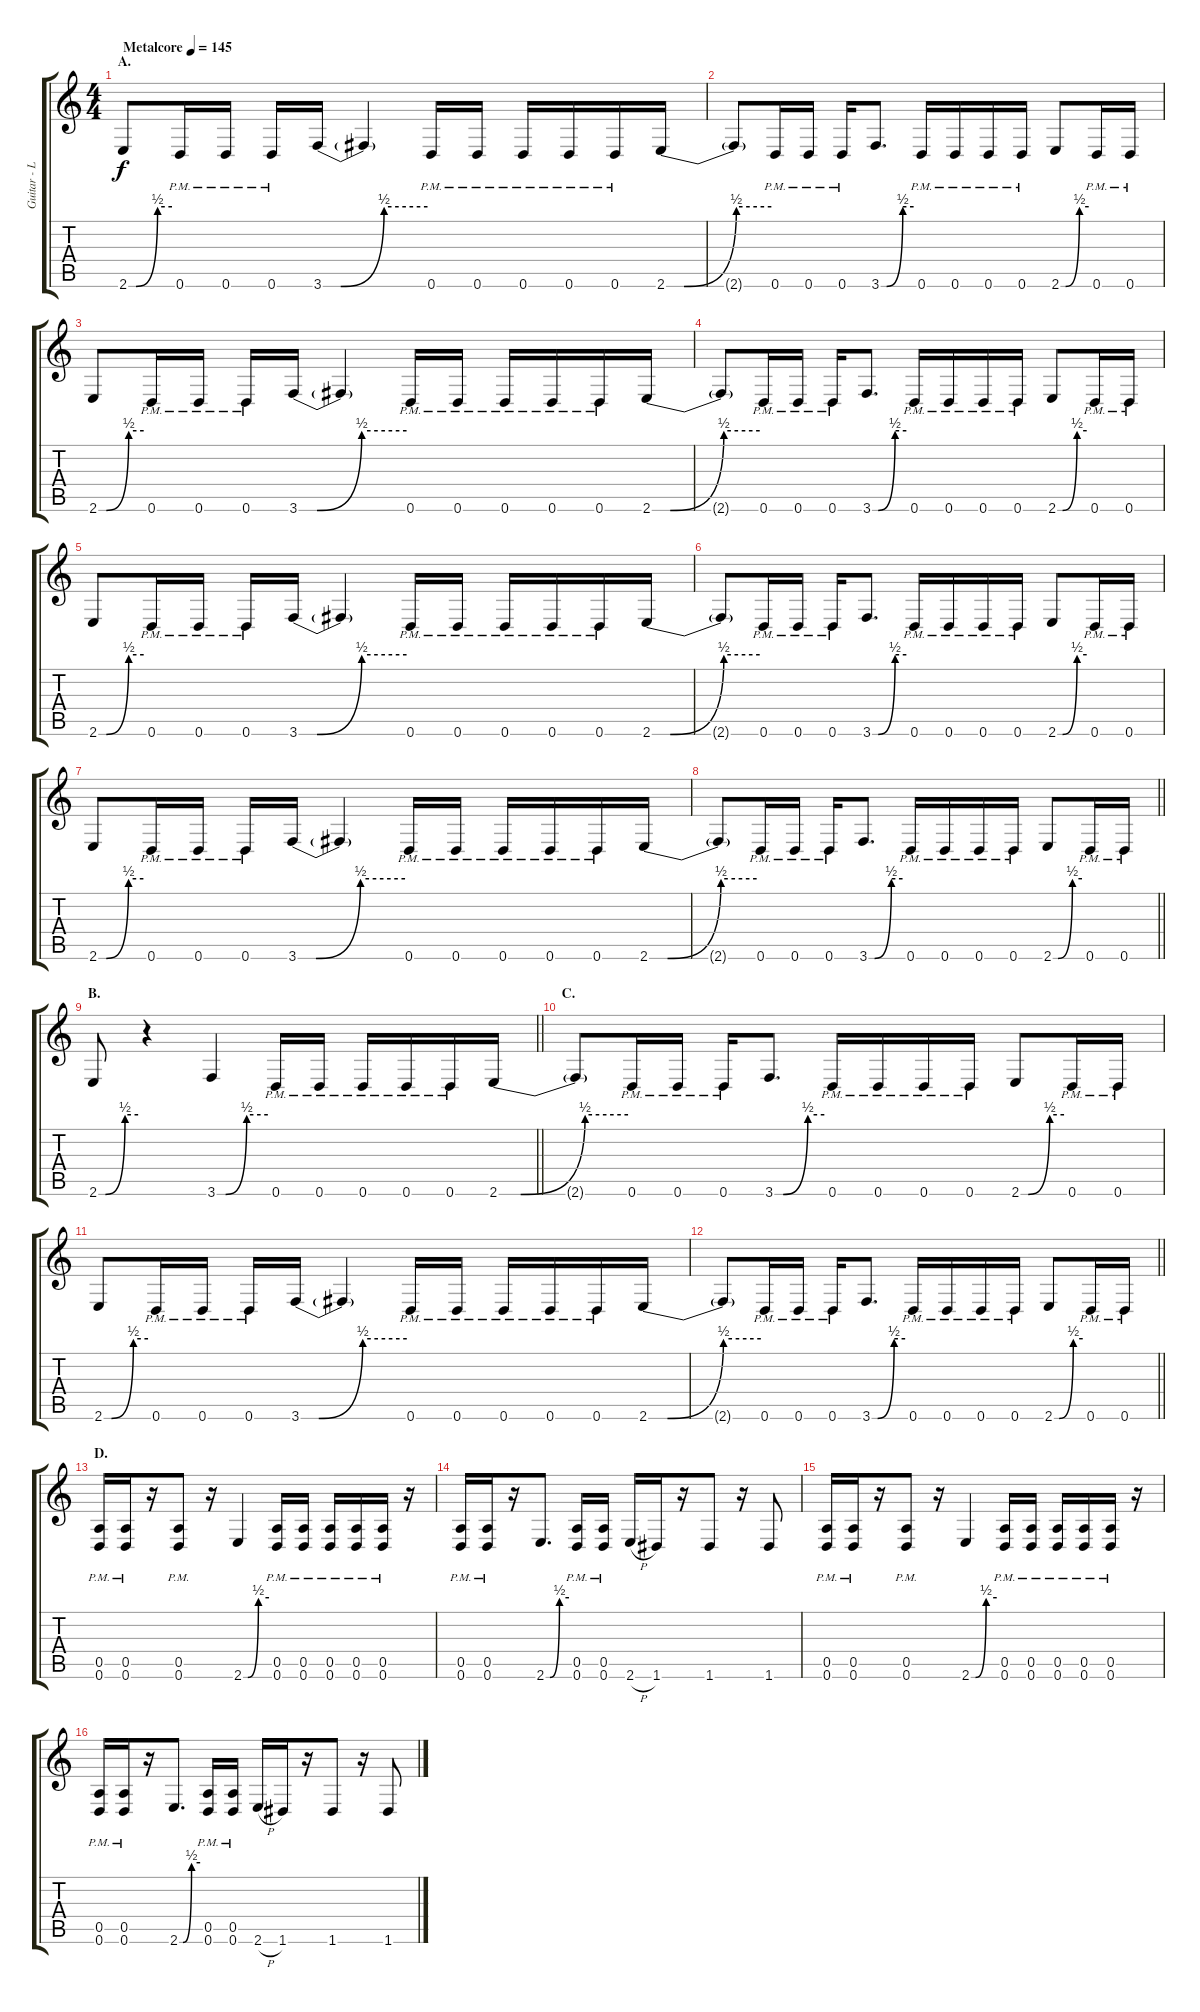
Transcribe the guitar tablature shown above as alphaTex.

\track ("Guitar - Left" "Guitar - L") {instrument distortionguitar}
\staff {score tabs}
\tuning (E4 B3 G3 D3 A2 D2) {hide}
\ts (4 4)
\section ("" "A.")
\tempo (145 "Metalcore")
\clef g2
\ks c
2.6{be (custom 0 0 10 0 40 2 60 2)}.8{dy f instrument distortionguitar} 0.6{pm}.16 0.6{pm}.16 0.6{pm}.16 3.6{be (custom 0 0 10 0 35 2 60 2)}.16 3.6{t}.4 0.6{pm}.16 0.6{pm}.16 0.6{pm}.16 0.6{pm}.16 0.6{pm}.16 2.6{be (custom 0 0 10 0 40 2 60 2)}.16 |
2.6{t}.8 0.6{pm}.16 0.6{pm}.16 0.6{pm}.16 3.6{be (custom 0 0 10 0 40 2 60 2)}.8{d} 0.6{pm}.16 0.6{pm}.16 0.6{pm}.16 0.6{pm}.16 2.6{be (custom 0 0 10 0 40 2 60 2)}.8 0.6{pm}.16 0.6{pm}.16 |
2.6{be (custom 0 0 10 0 40 2 60 2)}.8 0.6{pm}.16 0.6{pm}.16 0.6{pm}.16 3.6{be (custom 0 0 10 0 35 2 60 2)}.16 3.6{t}.4 0.6{pm}.16 0.6{pm}.16 0.6{pm}.16 0.6{pm}.16 0.6{pm}.16 2.6{be (custom 0 0 10 0 40 2 60 2)}.16 |
2.6{t}.8 0.6{pm}.16 0.6{pm}.16 0.6{pm}.16 3.6{be (custom 0 0 10 0 40 2 60 2)}.8{d} 0.6{pm}.16 0.6{pm}.16 0.6{pm}.16 0.6{pm}.16 2.6{be (custom 0 0 10 0 40 2 60 2)}.8 0.6{pm}.16 0.6{pm}.16 |
2.6{be (custom 0 0 10 0 40 2 60 2)}.8 0.6{pm}.16 0.6{pm}.16 0.6{pm}.16 3.6{be (custom 0 0 10 0 35 2 60 2)}.16 3.6{t}.4 0.6{pm}.16 0.6{pm}.16 0.6{pm}.16 0.6{pm}.16 0.6{pm}.16 2.6{be (custom 0 0 10 0 40 2 60 2)}.16 |
2.6{t}.8 0.6{pm}.16 0.6{pm}.16 0.6{pm}.16 3.6{be (custom 0 0 10 0 40 2 60 2)}.8{d} 0.6{pm}.16 0.6{pm}.16 0.6{pm}.16 0.6{pm}.16 2.6{be (custom 0 0 10 0 40 2 60 2)}.8 0.6{pm}.16 0.6{pm}.16 |
2.6{be (custom 0 0 10 0 40 2 60 2)}.8 0.6{pm}.16 0.6{pm}.16 0.6{pm}.16 3.6{be (custom 0 0 10 0 35 2 60 2)}.16 3.6{t}.4 0.6{pm}.16 0.6{pm}.16 0.6{pm}.16 0.6{pm}.16 0.6{pm}.16 2.6{be (custom 0 0 10 0 40 2 60 2)}.16 |
\barLineRight lightlight
2.6{t}.8 0.6{pm}.16 0.6{pm}.16 0.6{pm}.16 3.6{be (custom 0 0 10 0 40 2 60 2)}.8{d} 0.6{pm}.16 0.6{pm}.16 0.6{pm}.16 0.6{pm}.16 2.6{be (custom 0 0 10 0 40 2 60 2)}.8 0.6{pm}.16 0.6{pm}.16 |
\section ("" "B.")
\barLineRight lightlight
2.6{be (custom 0 0 10 0 40 2 60 2)}.8 r.4 3.6{be (custom 0 0 10 0 35 2 60 2)}.4 0.6{pm}.16 0.6{pm}.16 0.6{pm}.16 0.6{pm}.16 0.6{pm}.16 2.6{be (custom 0 0 10 0 40 2 60 2)}.16 |
\section ("" "C.")
2.6{t}.8 0.6{pm}.16 0.6{pm}.16 0.6{pm}.16 3.6{be (custom 0 0 10 0 40 2 60 2)}.8{d} 0.6{pm}.16 0.6{pm}.16 0.6{pm}.16 0.6{pm}.16 2.6{be (custom 0 0 10 0 40 2 60 2)}.8 0.6{pm}.16 0.6{pm}.16 |
2.6{be (custom 0 0 10 0 40 2 60 2)}.8 0.6{pm}.16 0.6{pm}.16 0.6{pm}.16 3.6{be (custom 0 0 10 0 35 2 60 2)}.16 3.6{t}.4 0.6{pm}.16 0.6{pm}.16 0.6{pm}.16 0.6{pm}.16 0.6{pm}.16 2.6{be (custom 0 0 10 0 40 2 60 2)}.16 |
\barLineRight lightlight
2.6{t}.8 0.6{pm}.16 0.6{pm}.16 0.6{pm}.16 3.6{be (custom 0 0 10 0 40 2 60 2)}.8{d} 0.6{pm}.16 0.6{pm}.16 0.6{pm}.16 0.6{pm}.16 2.6{be (custom 0 0 10 0 40 2 60 2)}.8 0.6{pm}.16 0.6{pm}.16 |
\section ("" "D.")
(0.5{pm} 0.6{pm}).16 (0.5{pm} 0.6{pm}).16 r.16 (0.5{pm} 0.6{pm}).8 r.16 2.6{be (custom 0 0 10 0 35 2 60 2)}.4 (0.5{pm} 0.6{pm}).16 (0.5{pm} 0.6{pm}).16 (0.5{pm} 0.6{pm}).16 (0.5{pm} 0.6{pm}).16 (0.5{pm} 0.6{pm}).16 r.16 |
(0.5{pm} 0.6{pm}).16 (0.5{pm} 0.6{pm}).16 r.16 2.6{be (custom 0 0 10 0 35 2 60 2)}.8{d} (0.5{pm} 0.6{pm}).16 (0.5{pm} 0.6{pm}).16 2.6{h}.16 1.6.16 r.16 1.6.8 r.16 1.6.8 |
(0.5{pm} 0.6{pm}).16 (0.5{pm} 0.6{pm}).16 r.16 (0.5{pm} 0.6{pm}).8 r.16 2.6{be (custom 0 0 10 0 35 2 60 2)}.4 (0.5{pm} 0.6{pm}).16 (0.5{pm} 0.6{pm}).16 (0.5{pm} 0.6{pm}).16 (0.5{pm} 0.6{pm}).16 (0.5{pm} 0.6{pm}).16 r.16 |
(0.5{pm} 0.6{pm}).16 (0.5{pm} 0.6{pm}).16 r.16 2.6{be (custom 0 0 10 0 35 2 60 2)}.8{d} (0.5{pm} 0.6{pm}).16 (0.5{pm} 0.6{pm}).16 2.6{h}.16 1.6.16 r.16 1.6.8 r.16 1.6.8
